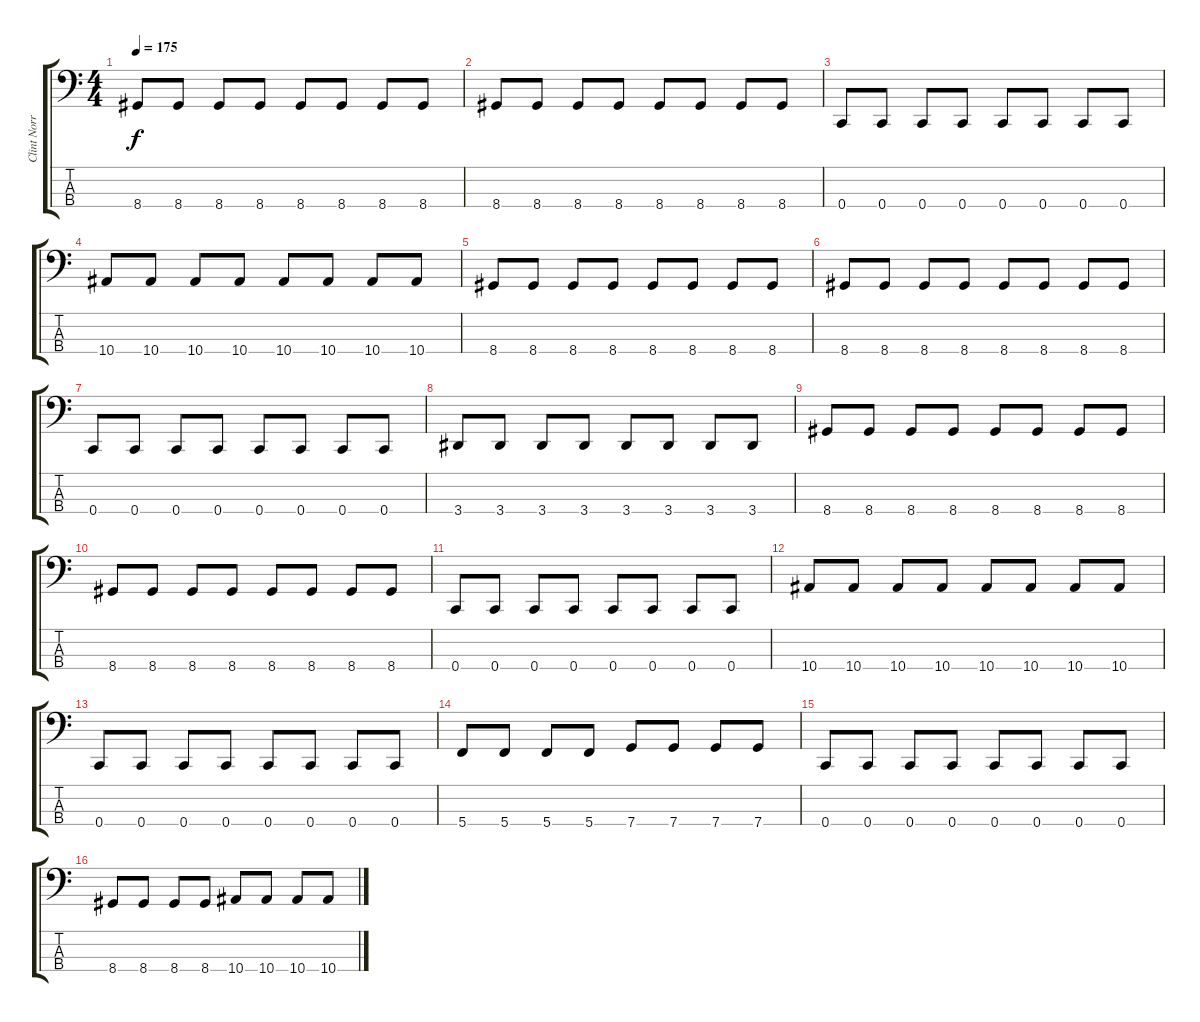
\track ("Clint Norris" "Clint Norr") {instrument electricbasspick}
\staff {score tabs}
\tuning (F2 C2 G1 C1) {hide}
\ts (4 4)
\tempo 175
\clef f4
\ks c
8.4.8{dy f} 8.4.8 8.4.8 8.4.8 8.4.8 8.4.8 8.4.8 8.4.8 |
8.4.8 8.4.8 8.4.8 8.4.8 8.4.8 8.4.8 8.4.8 8.4.8 |
0.4.8 0.4.8 0.4.8 0.4.8 0.4.8 0.4.8 0.4.8 0.4.8 |
10.4.8 10.4.8 10.4.8 10.4.8 10.4.8 10.4.8 10.4.8 10.4.8 |
8.4.8 8.4.8 8.4.8 8.4.8 8.4.8 8.4.8 8.4.8 8.4.8 |
8.4.8 8.4.8 8.4.8 8.4.8 8.4.8 8.4.8 8.4.8 8.4.8 |
0.4.8 0.4.8 0.4.8 0.4.8 0.4.8 0.4.8 0.4.8 0.4.8 |
3.4.8 3.4.8 3.4.8 3.4.8 3.4.8 3.4.8 3.4.8 3.4.8 |
8.4.8 8.4.8 8.4.8 8.4.8 8.4.8 8.4.8 8.4.8 8.4.8 |
8.4.8 8.4.8 8.4.8 8.4.8 8.4.8 8.4.8 8.4.8 8.4.8 |
0.4.8 0.4.8 0.4.8 0.4.8 0.4.8 0.4.8 0.4.8 0.4.8 |
10.4.8 10.4.8 10.4.8 10.4.8 10.4.8 10.4.8 10.4.8 10.4.8 |
0.4.8 0.4.8 0.4.8 0.4.8 0.4.8 0.4.8 0.4.8 0.4.8 |
5.4.8 5.4.8 5.4.8 5.4.8 7.4.8 7.4.8 7.4.8 7.4.8 |
0.4.8 0.4.8 0.4.8 0.4.8 0.4.8 0.4.8 0.4.8 0.4.8 |
8.4.8 8.4.8 8.4.8 8.4.8 10.4.8 10.4.8 10.4.8 10.4.8
